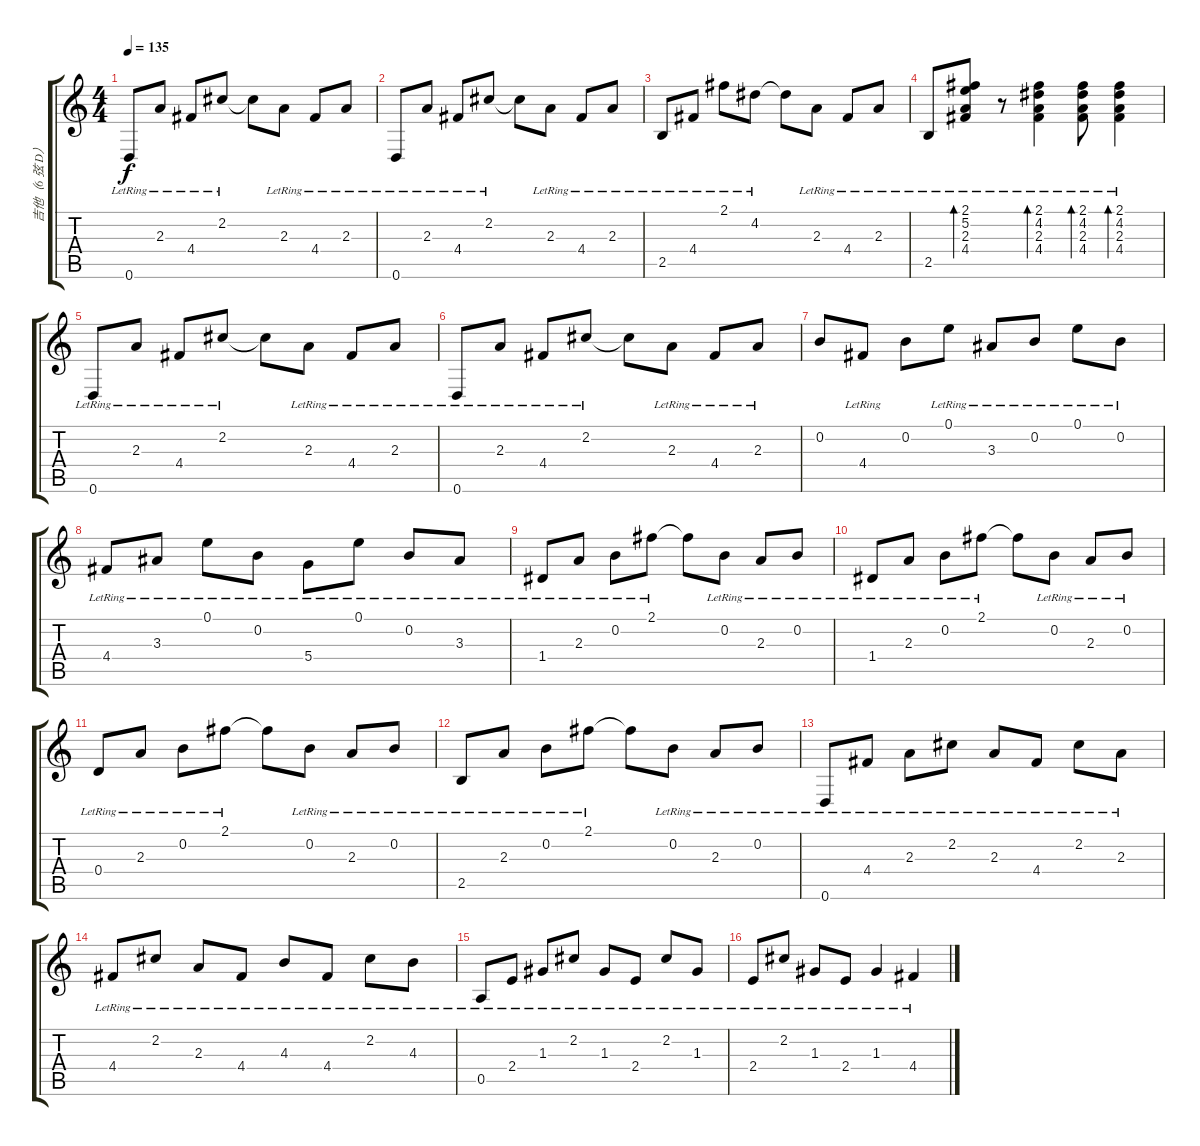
\track ("吉他（6 弦 D）" "吉他（6 弦 D）") {instrument electricguitarjazz}
\staff {score tabs}
\tuning (E4 B3 G3 D3 A2 D2) {hide}
\ts (4 4)
\tempo 135
\clef g2
\ks c
0.6{lr}.8{dy f} 2.3{lr}.8 4.4{lr}.8 2.2{lr}.8 2.2{t}.8 2.3{lr}.8 4.4{lr}.8 2.3{lr}.8 |
0.6{lr}.8 2.3{lr}.8 4.4{lr}.8 2.2{lr}.8 2.2{t}.8 2.3{lr}.8 4.4{lr}.8 2.3{lr}.8 |
2.5{lr}.8 4.4{lr}.8 2.1{lr}.8 4.2{lr}.8 4.2{t}.8 2.3{lr}.8 4.4{lr}.8 2.3{lr}.8 |
2.5{lr}.8 (2.1{lr} 5.2{lr} 2.3{lr} 4.4{lr}).8{bd 60} r.8 (2.1{lr} 4.2{lr} 2.3{lr} 4.4{lr}).4{bd 60} (2.1{lr} 4.2{lr} 2.3{lr} 4.4{lr}).8{bd 60} (2.1{lr} 4.2{lr} 2.3{lr} 4.4{lr}).4{bd 60} |
0.6{lr}.8 2.3{lr}.8 4.4{lr}.8 2.2{lr}.8 2.2{t}.8 2.3{lr}.8 4.4{lr}.8 2.3{lr}.8 |
0.6{lr}.8 2.3{lr}.8 4.4{lr}.8 2.2{lr}.8 2.2{t}.8 2.3{lr}.8 4.4{lr}.8 2.3{lr}.8 |
0.2.8 4.4{lr}.8 0.2.8 0.1{lr}.8 3.3{lr}.8 0.2{lr}.8 0.1{lr}.8 0.2{lr}.8 |
4.4{lr}.8 3.3{lr}.8 0.1{lr}.8 0.2{lr}.8 5.4{lr}.8 0.1{lr}.8 0.2{lr}.8 3.3{lr}.8 |
1.4{lr}.8 2.3{lr}.8 0.2{lr}.8 2.1{lr}.8 2.1{t}.8 0.2{lr}.8 2.3{lr}.8 0.2{lr}.8 |
1.4{lr}.8 2.3{lr}.8 0.2{lr}.8 2.1{lr}.8 2.1{t}.8 0.2{lr}.8 2.3{lr}.8 0.2{lr}.8 |
0.4{lr}.8 2.3{lr}.8 0.2{lr}.8 2.1{lr}.8 2.1{t}.8 0.2{lr}.8 2.3{lr}.8 0.2{lr}.8 |
2.5{lr}.8 2.3{lr}.8 0.2{lr}.8 2.1{lr}.8 2.1{t}.8 0.2{lr}.8 2.3{lr}.8 0.2{lr}.8 |
0.6{lr}.8 4.4{lr}.8 2.3{lr}.8 2.2{lr}.8 2.3{lr}.8 4.4{lr}.8 2.2{lr}.8 2.3{lr}.8 |
4.4{lr}.8 2.2{lr}.8 2.3{lr}.8 4.4{lr}.8 4.3{lr}.8 4.4{lr}.8 2.2{lr}.8 4.3{lr}.8 |
0.5{lr}.8 2.4{lr}.8 1.3{lr}.8 2.2{lr}.8 1.3{lr}.8 2.4{lr}.8 2.2{lr}.8 1.3{lr}.8 |
2.4{lr}.8 2.2{lr}.8 1.3{lr}.8 2.4{lr}.8 1.3{lr}.4 4.4{lr}.4
